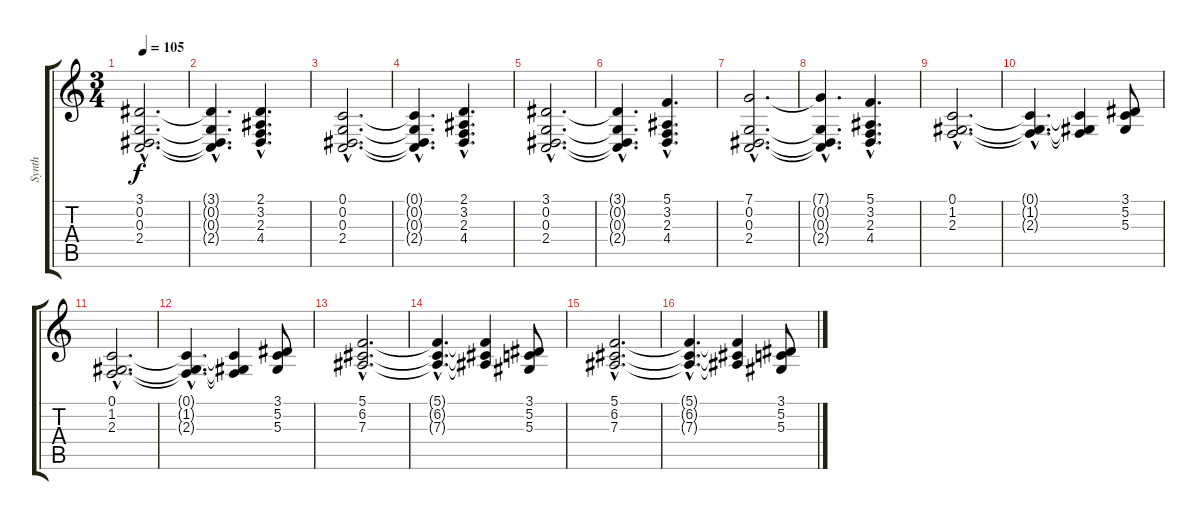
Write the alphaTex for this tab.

\track ("Synth" "Synth") {instrument stringensemble1}
\staff {score tabs}
\tuning (C4 G3 Eb3 Bb2 F2 C2) {hide}
\ts (3 4)
\tempo 105
\clef g2
\ks c
(3.1{hac} 0.2{hac} 0.3{hac} 2.4{hac}).2{d dy f} |
(3.1{hac t} 0.2{hac t} 0.3{hac t} 2.4{hac t}).4{d} (2.1{hac} 3.2{hac} 2.3{hac} 4.4{hac}).4{d} |
(0.1{hac} 0.2{hac} 0.3{hac} 2.4{hac}).2{d} |
(0.1{hac t} 0.2{hac t} 0.3{hac t} 2.4{hac t}).4{d} (2.1{hac} 3.2{hac} 2.3{hac} 4.4{hac}).4{d} |
(3.1{hac} 0.2{hac} 0.3{hac} 2.4{hac}).2{d} |
(3.1{hac t} 0.2{hac t} 0.3{hac t} 2.4{hac t}).4{d} (5.1{hac} 3.2{hac} 2.3{hac} 4.4{hac}).4{d} |
(7.1{hac} 0.2{hac} 0.3{hac} 2.4{hac}).2{d} |
(7.1{hac t} 0.2{hac t} 0.3{hac t} 2.4{hac t}).4{d} (5.1{hac} 3.2{hac} 2.3{hac} 4.4{hac}).4{d} |
(0.1{hac} 1.2{hac} 2.3{hac}).2{d} |
(0.1{hac t} 1.2{hac t} 2.3{hac t}).4{d} (0.1{t} 1.2{t} 2.3{t}).4 (3.1 5.2 5.3).8 |
(0.1{hac} 1.2{hac} 2.3{hac}).2{d} |
(0.1{hac t} 1.2{hac t} 2.3{hac t}).4{d} (0.1{t} 1.2{t} 2.3{t}).4 (3.1 5.2 5.3).8 |
(5.1{hac} 6.2{hac} 7.3{hac}).2{d} |
(5.1{hac t} 6.2{hac t} 7.3{hac t}).4{d} (5.1{t} 6.2{t} 7.3{t}).4 (3.1 5.2 5.3).8 |
(5.1{hac} 6.2{hac} 7.3{hac}).2{d} |
(5.1{hac t} 6.2{hac t} 7.3{hac t}).4{d} (5.1{t} 6.2{t} 7.3{t}).4 (3.1 5.2 5.3).8
